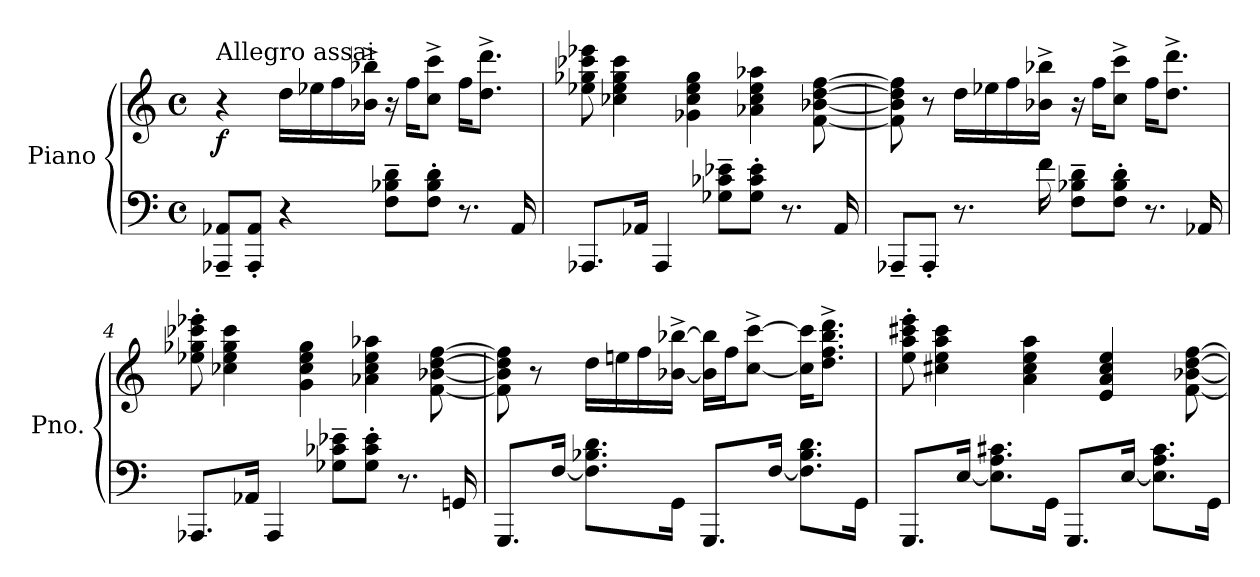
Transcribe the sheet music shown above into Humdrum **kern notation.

**kern	**kern	**dynam
*part1	*part1	*part1
*staff2	*staff1	*staff1/2
*I"Piano	*	*
*I'Pno.	*	*
*clefF4	*clefG2	*
*k[]	*k[]	*
*M4/4	*M4/4	*
*met(c)	*met(c)	*
=1	=1	=1
!	!LO:TX:a:t=Allegro assai	!
!	!	!LO:DY:b
8AAA-X/~ 8AA-X/~L	4r	f
8AAA-/' 8AA-/'J	.	.
4r	16dd\LL	.
.	16ee-X\	.
.	16ff\	.
.	16b-X\^ 16bb-X\^JJ	.
8F\~ 8B-X\~ 8d\~L	16r	.
.	16ff\KL	.
8F\' 8B-\' 8d\'J	8cc\^ 8ccc\^J	.
8.r	16ff\KL	.
.	8.dd\^ 8.ddd\^J	.
16AA-/	.	.
=2	=2	=2
8.AAA-X/L	8ee-X\ 8gg-X\ 8ccc-X\ 8eee-X\	.
.	4cc-X\ 4ee-\ 4gg-\ 4ccc-\	.
16AA-X/Jk	.	.
4AAA-/	.	.
.	4g-X\ 4cc-\ 4ee-\ 4gg-\	.
8G-X\~ 8c-X\~ 8e-X\~L	.	.
8G-\' 8c-\' 8e-\'J	4a-X\ 4cc-\ 4ee-\ 4aa-X\	.
8.r	.	.
.	[8f\ [8b-X\ [8dd\ [8ff\	.
16AA-/	.	.
=3	=3	=3
8AAA-X~/L	8f\] 8b-\] 8dd\] 8ff\]	.
8AAA-'/J	8r	.
8.r	16dd\LL	.
.	16ee-X\	.
.	16ff\	.
16f\	16b-X\^ 16bb-X\^JJ	.
8F\~ 8B-X\~ 8d\~L	16r	.
.	16ff\KL	.
8F\' 8B-\' 8d\'J	8cc\^ 8ccc\^J	.
8.r	16ff\KL	.
.	8.dd\^ 8.ddd\^J	.
16AA-X/	.	.
!!LO:LB:g=z
=4	=4	=4
8.AAA-X/L	8ee-X\' 8gg-X\' 8ccc-X\' 8eee-X\'	.
.	4cc-X\ 4ee-\ 4gg-\ 4ccc-\	.
16AA-X/Jk	.	.
4AAA-/	.	.
.	4g\ 4cc-\ 4ee-\ 4gg-\	.
8G-X\~ 8c-X\~ 8e-X\~L	.	.
8G-\' 8c-\' 8e-\'J	4a-X\ 4cc-\ 4ee-\ 4aa-X\	.
8.r	.	.
.	[8f\ [8b-X\ [8dd\ [8ff\	.
16GGn/	.	.
=5	=5	=5
8.GGG/L	8f\] 8b-\] 8dd\] 8ff\]	.
.	8r	.
[16F/Jk	.	.
8.F\] 8.B-X\ 8.d\L	16dd\LL	.
.	16een\	.
.	16ff\	.
16GG\Jk	[16b-X\^ [16bb-X\^JJ	.
8.GGG/L	16b-\] 16bb-\]LL	.
.	16ff\J	.
.	[8cc\^ [8ccc\^J	.
[16F/Jk	.	.
8.F\] 8.B-\ 8.d\L	16cc\] 16ccc\]KL	.
.	8.dd\^ 8.ff\^ 8.bb-\^ 8.ddd\^J	.
16GG\Jk	.	.
=6	=6	=6
8.GGG/L	8ee\' 8aa\' 8ccc#X\' 8eee\'	.
.	4cc#X\ 4ee\ 4aa\ 4ccc#\	.
[16E/Jk	.	.
8.E\] 8.A\ 8.c#X\L	.	.
.	4a\ 4cc#\ 4ee\ 4aa\	.
16GG\Jk	.	.
8.GGG/L	.	.
.	4e/ 4a/ 4cc#/ 4ee/	.
[16E/Jk	.	.
8.E\] 8.A\ 8.c#\L	.	.
.	[8f\ [8b-X\ [8dd\ [8ff\	.
16GG\Jk	.	.
=	=	=
*-	*-	*-
